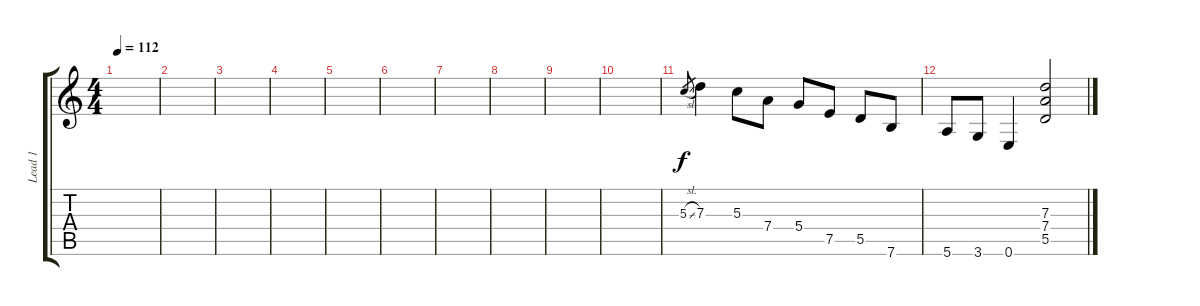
\track ("Lead 1" "Lead 1") {instrument overdrivenguitar}
\staff {score tabs}
\tuning (E4 B3 G3 D3 A2 E2) {hide}
\ts (4 4)
\tempo 112
\clef g2
\ks c
|
|
|
|
|
|
|
|
|
|
5.3{sl}.8{gr dy f} 7.3.4 5.3.8 7.4.8 5.4.8 7.5.8 5.5.8 7.6.8 |
5.6.8 3.6.8 0.6.4 (7.3 7.4 5.5).2
